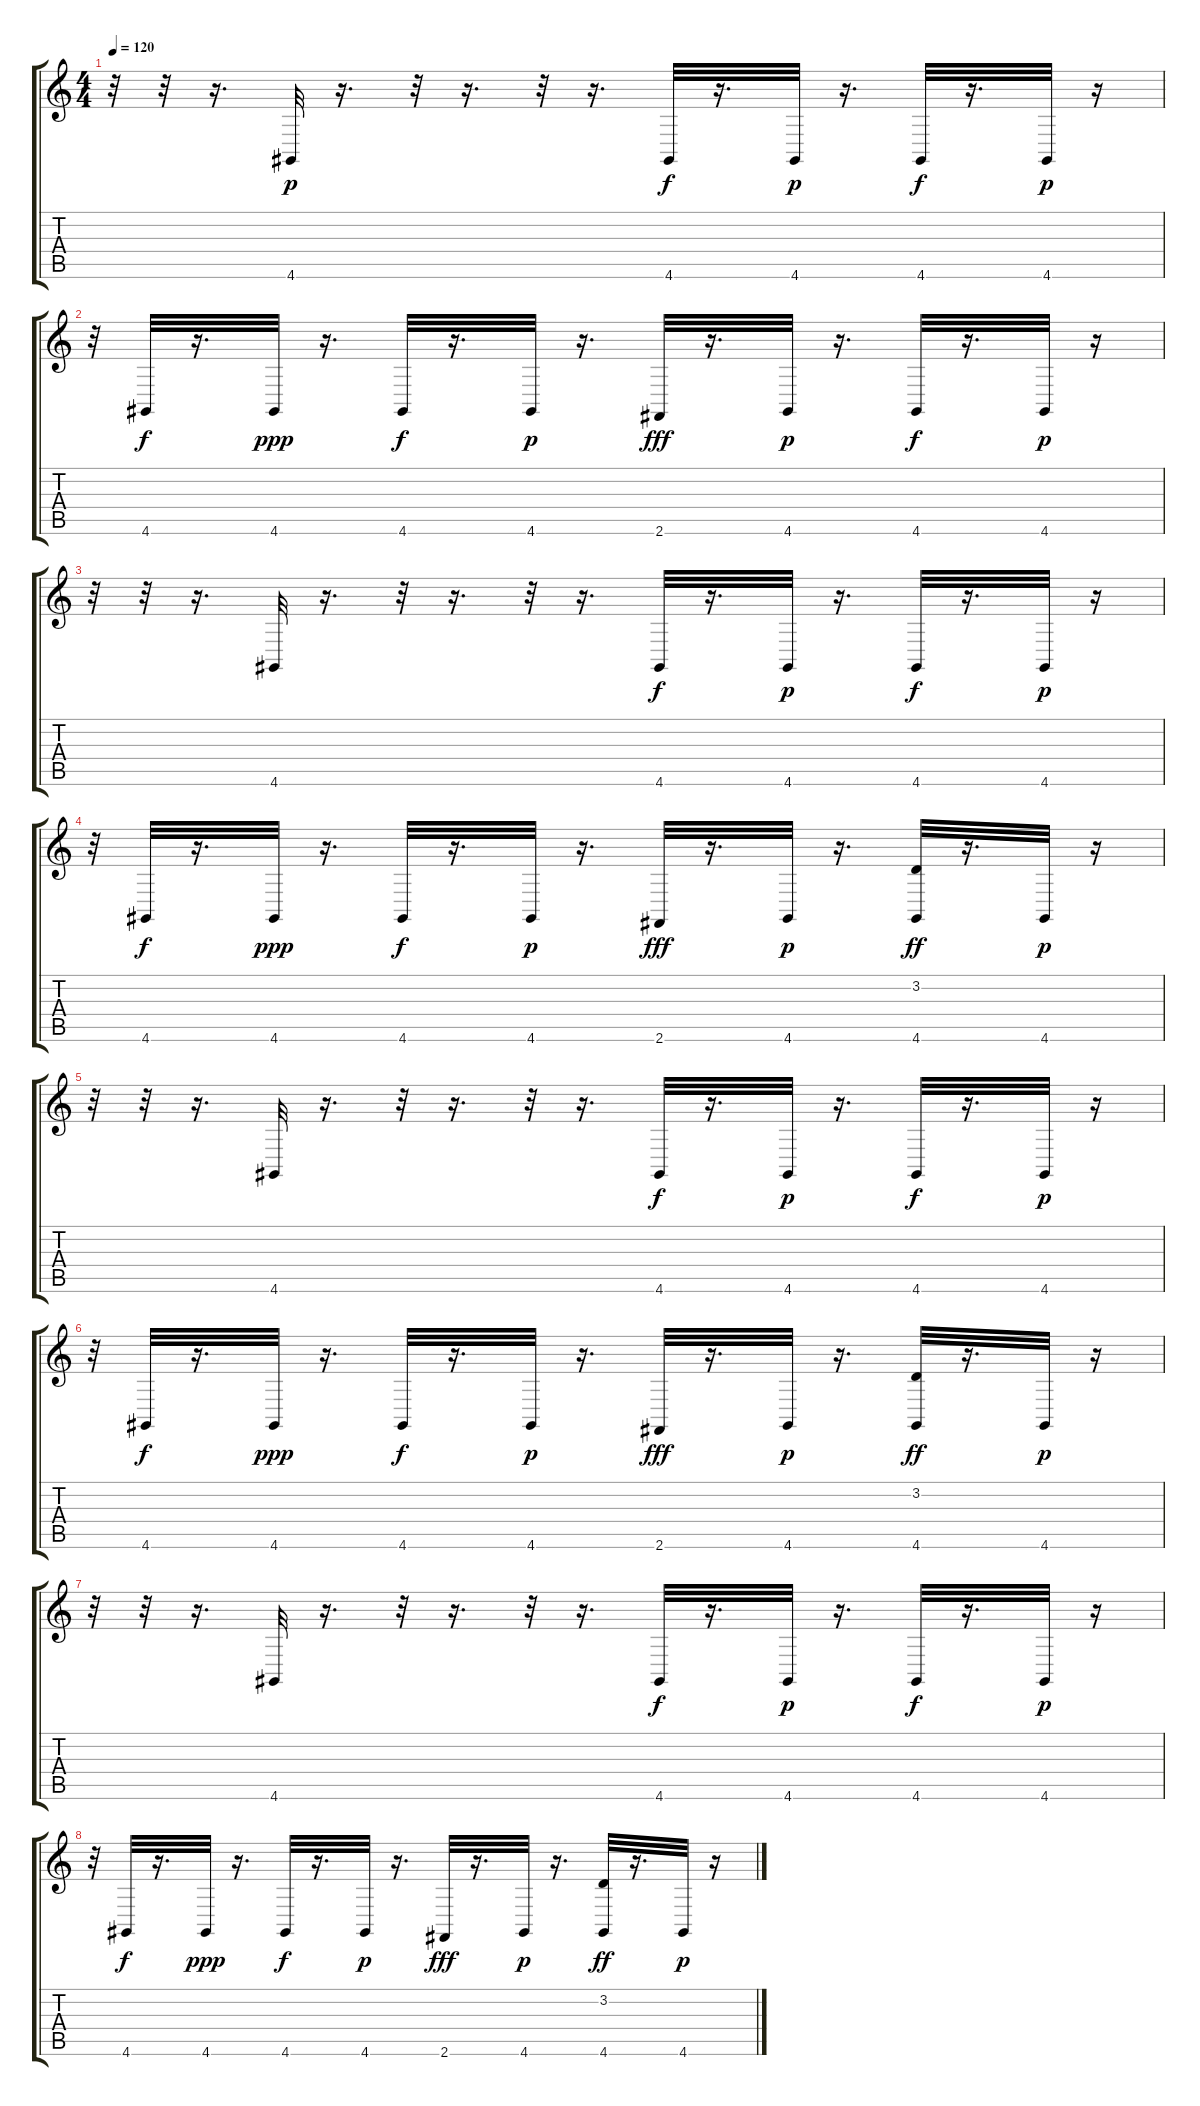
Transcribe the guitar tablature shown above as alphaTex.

\track "" {instrument acousticgrandpiano}
\staff {score tabs}
\tuning (E4 B3 G3 D3 A2 E2) {hide}
\ts (4 4)
\tempo 120
\clef g2
\ks c
r.32{dy p} r.32 r.16{d} 4.6.32 r.16{d} r.32 r.16{d} r.32 r.16{d} 4.6.32{dy f} r.16{d} 4.6.32{dy p} r.16{d} 4.6.32{dy f} r.16{d} 4.6.32{dy p} r.16 |
r.32 4.6.32{dy f} r.16{d} 4.6.32{dy ppp} r.16{d} 4.6.32{dy f} r.16{d} 4.6.32{dy p} r.16{d} 2.6.32{dy fff} r.16{d} 4.6.32{dy p} r.16{d} 4.6.32{dy f} r.16{d} 4.6.32{dy p} r.16 |
r.32 r.32 r.16{d} 4.6.32 r.16{d} r.32 r.16{d} r.32 r.16{d} 4.6.32{dy f} r.16{d} 4.6.32{dy p} r.16{d} 4.6.32{dy f} r.16{d} 4.6.32{dy p} r.16 |
r.32 4.6.32{dy f} r.16{d} 4.6.32{dy ppp} r.16{d} 4.6.32{dy f} r.16{d} 4.6.32{dy p} r.16{d} 2.6.32{dy fff} r.16{d} 4.6.32{dy p} r.16{d} (3.2 4.6).32{dy ff} r.16{d} 4.6.32{dy p} r.16 |
r.32 r.32 r.16{d} 4.6.32 r.16{d} r.32 r.16{d} r.32 r.16{d} 4.6.32{dy f} r.16{d} 4.6.32{dy p} r.16{d} 4.6.32{dy f} r.16{d} 4.6.32{dy p} r.16 |
r.32 4.6.32{dy f} r.16{d} 4.6.32{dy ppp} r.16{d} 4.6.32{dy f} r.16{d} 4.6.32{dy p} r.16{d} 2.6.32{dy fff} r.16{d} 4.6.32{dy p} r.16{d} (3.2 4.6).32{dy ff} r.16{d} 4.6.32{dy p} r.16 |
r.32 r.32 r.16{d} 4.6.32 r.16{d} r.32 r.16{d} r.32 r.16{d} 4.6.32{dy f} r.16{d} 4.6.32{dy p} r.16{d} 4.6.32{dy f} r.16{d} 4.6.32{dy p} r.16 |
r.32 4.6.32{dy f} r.16{d} 4.6.32{dy ppp} r.16{d} 4.6.32{dy f} r.16{d} 4.6.32{dy p} r.16{d} 2.6.32{dy fff} r.16{d} 4.6.32{dy p} r.16{d} (3.2 4.6).32{dy ff} r.16{d} 4.6.32{dy p} r.16
